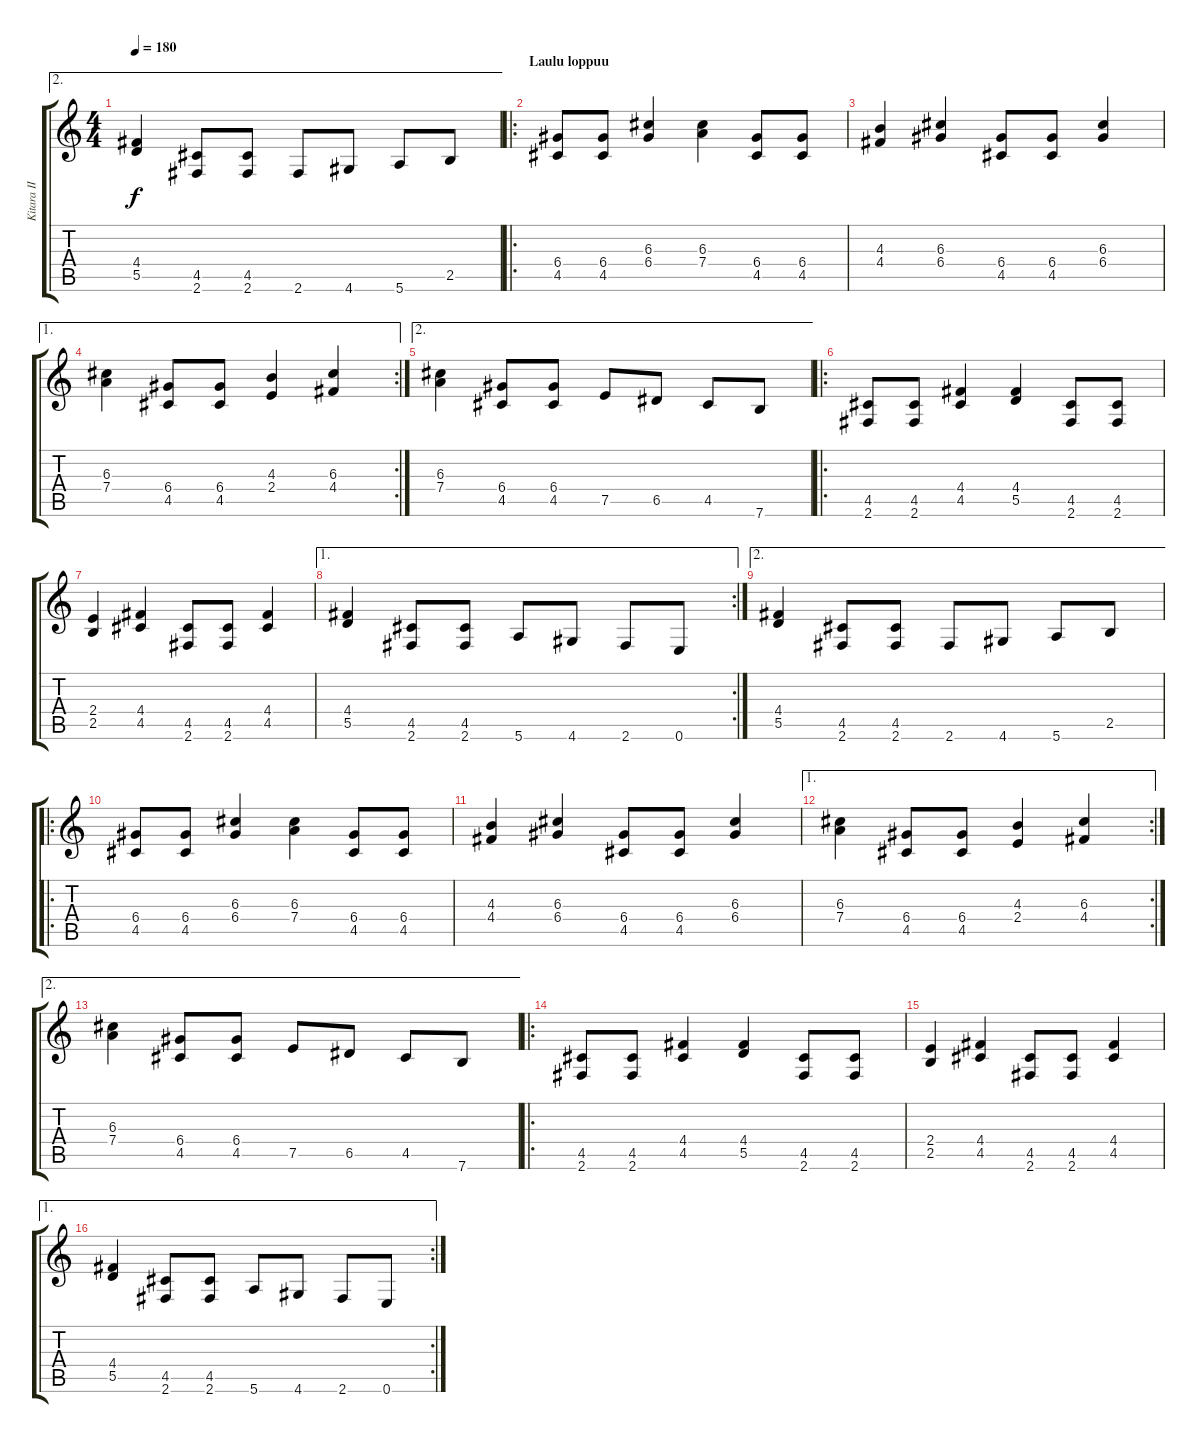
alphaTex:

\track ("Kitara II" "Kitara II") {instrument distortionguitar}
\staff {score tabs}
\tuning (E4 B3 G3 D3 A2 E2) {hide}
\ae 2
\ts (4 4)
\tempo 180
\clef g2
\ks c
(4.4 5.5).4{dy f} (4.5 2.6).8 (4.5 2.6).8 2.6.8 4.6.8 5.6.8 2.5.8 |
\ro
\section ("" "Laulu loppuu")
(6.4 4.5).8 (6.4 4.5).8 (6.3 6.4).4 (6.3 7.4).4 (6.4 4.5).8 (6.4 4.5).8 |
(4.3 4.4).4 (6.3 6.4).4 (6.4 4.5).8 (6.4 4.5).8 (6.3 6.4).4 |
\ae 1
\rc 2
(6.3 7.4).4 (6.4 4.5).8 (6.4 4.5).8 (4.3 2.4).4 (6.3 4.4).4 |
\ae 2
(6.3 7.4).4 (6.4 4.5).8 (6.4 4.5).8 7.5.8 6.5.8 4.5.8 7.6.8 |
\ro
(4.5 2.6).8 (4.5 2.6).8 (4.4 4.5).4 (4.4 5.5).4 (4.5 2.6).8 (4.5 2.6).8 |
(2.4 2.5).4 (4.4 4.5).4 (4.5 2.6).8 (4.5 2.6).8 (4.4 4.5).4 |
\ae 1
\rc 2
(4.4 5.5).4 (4.5 2.6).8 (4.5 2.6).8 5.6.8 4.6.8 2.6.8 0.6.8 |
\ae 2
(4.4 5.5).4 (4.5 2.6).8 (4.5 2.6).8 2.6.8 4.6.8 5.6.8 2.5.8 |
\ro
(6.4 4.5).8 (6.4 4.5).8 (6.3 6.4).4 (6.3 7.4).4 (6.4 4.5).8 (6.4 4.5).8 |
(4.3 4.4).4 (6.3 6.4).4 (6.4 4.5).8 (6.4 4.5).8 (6.3 6.4).4 |
\ae 1
\rc 2
(6.3 7.4).4 (6.4 4.5).8 (6.4 4.5).8 (4.3 2.4).4 (6.3 4.4).4 |
\ae 2
(6.3 7.4).4 (6.4 4.5).8 (6.4 4.5).8 7.5.8 6.5.8 4.5.8 7.6.8 |
\ro
(4.5 2.6).8 (4.5 2.6).8 (4.4 4.5).4 (4.4 5.5).4 (4.5 2.6).8 (4.5 2.6).8 |
(2.4 2.5).4 (4.4 4.5).4 (4.5 2.6).8 (4.5 2.6).8 (4.4 4.5).4 |
\ae 1
\rc 2
(4.4 5.5).4 (4.5 2.6).8 (4.5 2.6).8 5.6.8 4.6.8 2.6.8 0.6.8
